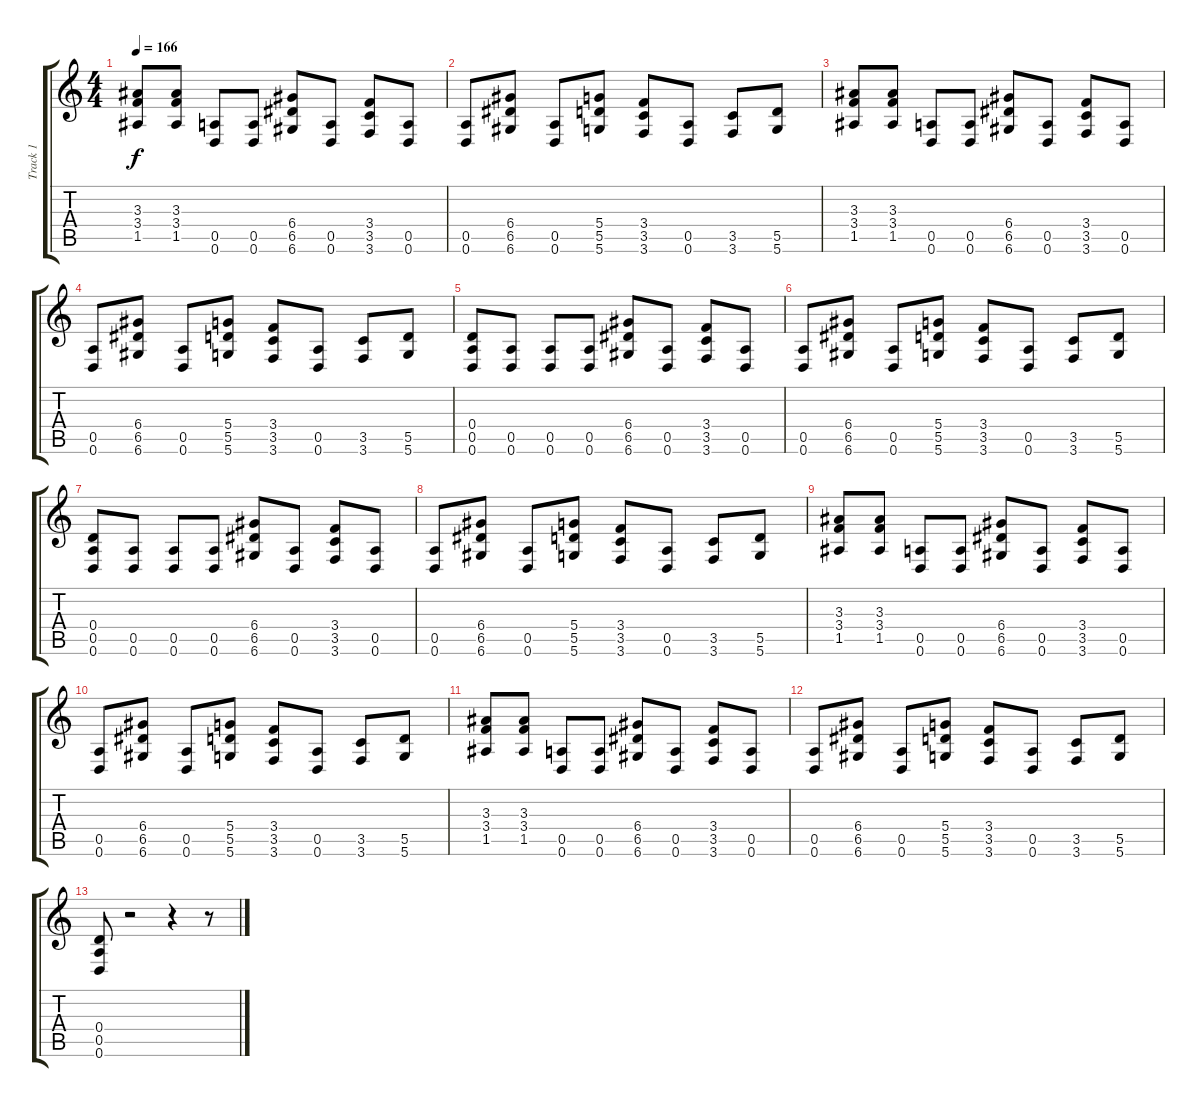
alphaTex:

\track ("Track 1" "Track 1") {instrument distortionguitar}
\staff {score tabs}
\tuning (E4 B3 G3 D3 A2 D2) {hide}
\ts (4 4)
\tempo 166
\clef g2
\ks c
(3.3 3.4 1.5).8{dy f} (3.3 3.4 1.5).8 (0.5 0.6).8 (0.5 0.6).8 (6.4 6.5 6.6).8 (0.5 0.6).8 (3.4 3.5 3.6).8 (0.5 0.6).8 |
(0.5 0.6).8 (6.4 6.5 6.6).8 (0.5 0.6).8 (5.4 5.5 5.6).8 (3.4 3.5 3.6).8 (0.5 0.6).8 (3.5 3.6).8 (5.5 5.6).8 |
(3.3 3.4 1.5).8 (3.3 3.4 1.5).8 (0.5 0.6).8 (0.5 0.6).8 (6.4 6.5 6.6).8 (0.5 0.6).8 (3.4 3.5 3.6).8 (0.5 0.6).8 |
(0.5 0.6).8 (6.4 6.5 6.6).8 (0.5 0.6).8 (5.4 5.5 5.6).8 (3.4 3.5 3.6).8 (0.5 0.6).8 (3.5 3.6).8 (5.5 5.6).8 |
(0.4 0.5 0.6).8 (0.5 0.6).8 (0.5 0.6).8 (0.5 0.6).8 (6.4 6.5 6.6).8 (0.5 0.6).8 (3.4 3.5 3.6).8 (0.5 0.6).8 |
(0.5 0.6).8 (6.4 6.5 6.6).8 (0.5 0.6).8 (5.4 5.5 5.6).8 (3.4 3.5 3.6).8 (0.5 0.6).8 (3.5 3.6).8 (5.5 5.6).8 |
(0.4 0.5 0.6).8 (0.5 0.6).8 (0.5 0.6).8 (0.5 0.6).8 (6.4 6.5 6.6).8 (0.5 0.6).8 (3.4 3.5 3.6).8 (0.5 0.6).8 |
(0.5 0.6).8 (6.4 6.5 6.6).8 (0.5 0.6).8 (5.4 5.5 5.6).8 (3.4 3.5 3.6).8 (0.5 0.6).8 (3.5 3.6).8 (5.5 5.6).8 |
(3.3 3.4 1.5).8 (3.3 3.4 1.5).8 (0.5 0.6).8 (0.5 0.6).8 (6.4 6.5 6.6).8 (0.5 0.6).8 (3.4 3.5 3.6).8 (0.5 0.6).8 |
(0.5 0.6).8 (6.4 6.5 6.6).8 (0.5 0.6).8 (5.4 5.5 5.6).8 (3.4 3.5 3.6).8 (0.5 0.6).8 (3.5 3.6).8 (5.5 5.6).8 |
(3.3 3.4 1.5).8 (3.3 3.4 1.5).8 (0.5 0.6).8 (0.5 0.6).8 (6.4 6.5 6.6).8 (0.5 0.6).8 (3.4 3.5 3.6).8 (0.5 0.6).8 |
(0.5 0.6).8 (6.4 6.5 6.6).8 (0.5 0.6).8 (5.4 5.5 5.6).8 (3.4 3.5 3.6).8 (0.5 0.6).8 (3.5 3.6).8 (5.5 5.6).8 |
(0.4 0.5 0.6).8 r.2 r.4 r.8
